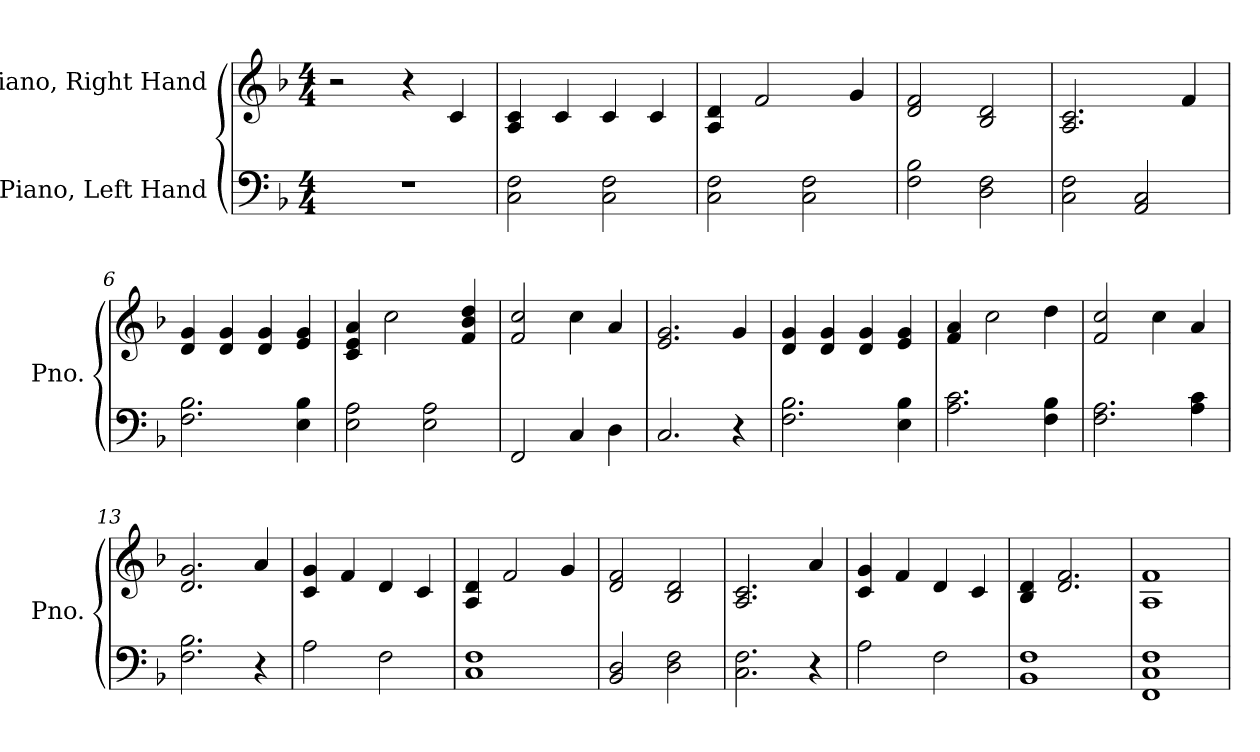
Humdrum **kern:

**kern	**kern
*part2	*part1
*staff2	*staff1
*I"Piano, Left Hand	*I"Piano, Right Hand
*I'Pno.	*I'Pno.
*clefF4	*clefG2
*k[b-]	*k[b-]
*M4/4	*M4/4
*MM100	*MM100
=1	=1
1r	2r
.	4r
.	4c/
=2	=2
2C\ 2F\	4A/ 4c/
.	4c/
2C\ 2F\	4c/
.	4c/
=3	=3
2C\ 2F\	4A/ 4d/
.	2f/
2C\ 2F\	.
.	4g/
=4	=4
2F\ 2B-\	2d/ 2f/
2D\ 2F\	2B-/ 2d/
=5	=5
2C\ 2F\	2.A/ 2.c/
2AA/ 2C/	.
.	4f/
=6	=6
2.F\ 2.B-\	4d/ 4g/
.	4d/ 4g/
.	4d/ 4g/
4E\ 4B-\	4e/ 4g/
=7	=7
2E\ 2A\	4c/ 4e/ 4a/
.	2cc\
2E\ 2A\	.
.	4f/ 4b-/ 4dd/
=8	=8
2FF/	2f/ 2cc/
4C/	4cc\
4D\	4a/
!!LO:LB:g=z
=9	=9
2.C/	2.e/ 2.g/
4r	4g/
=10	=10
2.F\ 2.B-\	4d/ 4g/
.	4d/ 4g/
.	4d/ 4g/
4E\ 4B-\	4e/ 4g/
=11	=11
2.A\ 2.c\	4f/ 4a/
.	2cc\
4F\ 4B-\	4dd\
=12	=12
2.F\ 2.A\	2f/ 2cc/
.	4cc\
4A\ 4c\	4a/
=13	=13
2.F\ 2.B-\	2.d/ 2.g/
4r	4a/
=14	=14
2A\	4c/ 4g/
.	4f/
2F\	4d/
.	4c/
=15	=15
1C 1F	4A/ 4d/
.	2f/
.	4g/
=16	=16
2BB-/ 2D/	2d/ 2f/
2D\ 2F\	2B-/ 2d/
=17	=17
2.C\ 2.F\	2.A/ 2.c/
4r	4a/
=18	=18
2A\	4c/ 4g/
.	4f/
2F\	4d/
.	4c/
!!LO:LB:g=z
=19	=19
1BB- 1F	4B-/ 4d/
.	2.d/ 2.f/
=20	=20
1FF 1C 1F	1A 1f
=	=
*-	*-
